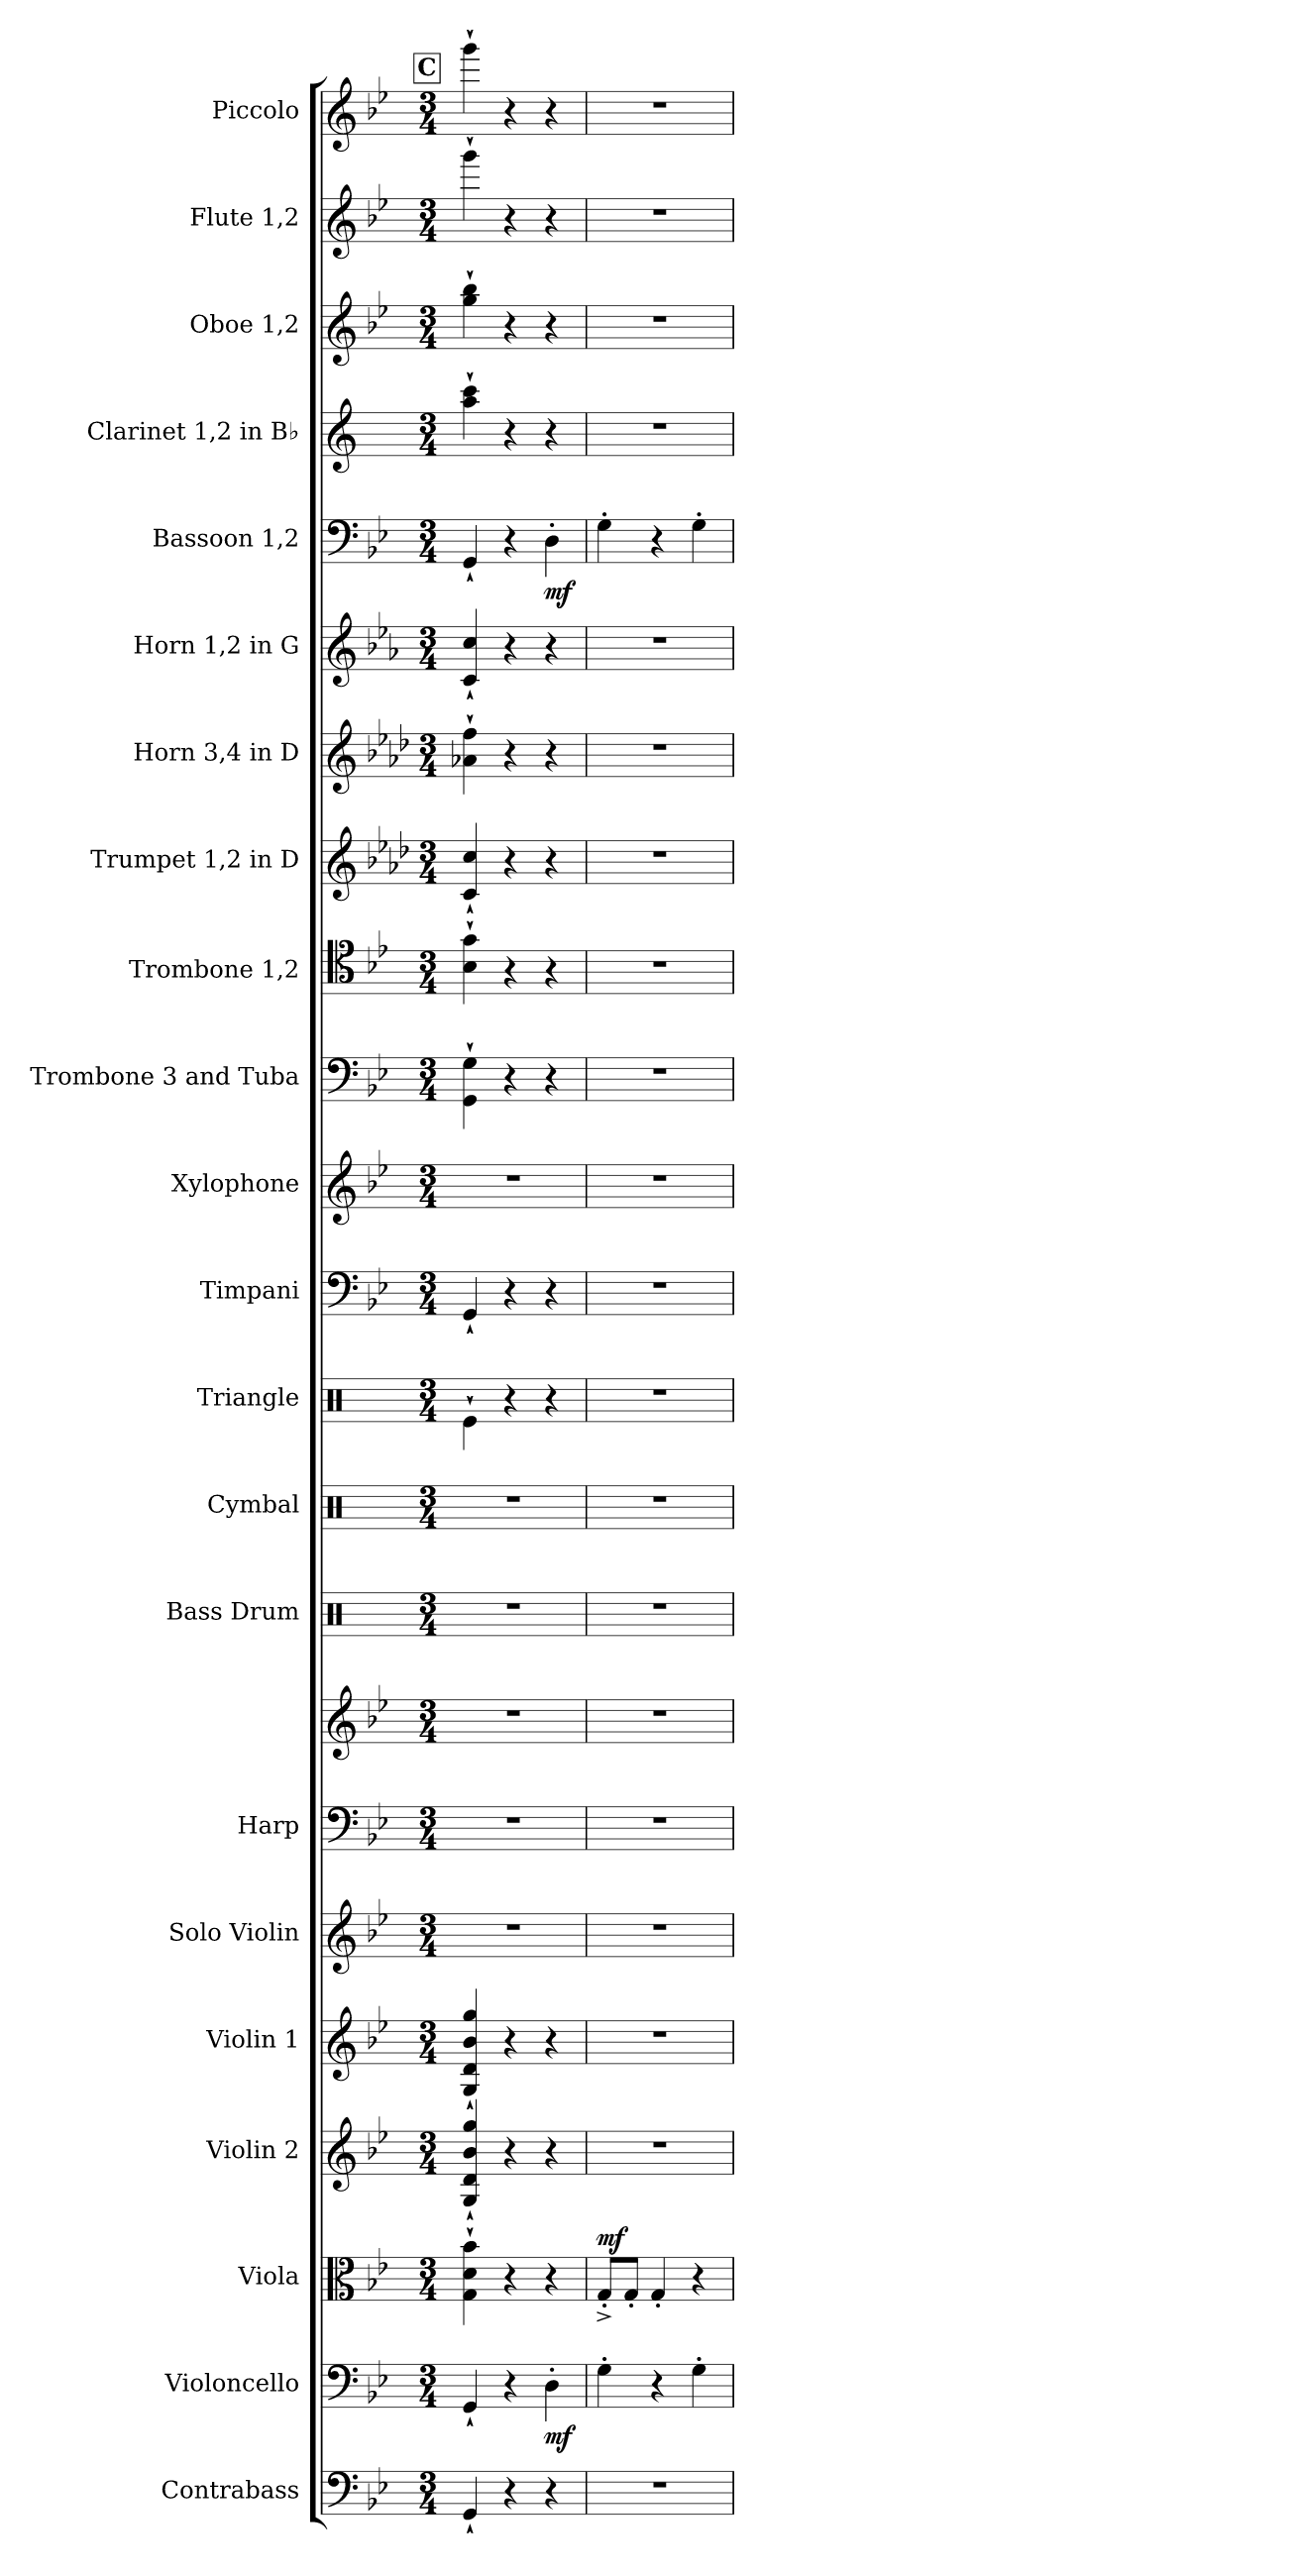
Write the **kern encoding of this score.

**kern	**kern	**dynam	**kern	**dynam	**kern	**kern	**kern	**kern	**kern	**kern	**kern	**kern	**kern	**kern	**kern	**kern	**kern	**kern	**kern	**kern	**dynam	**kern	**kern	**kern	**kern
*part22	*part21	*part21	*part20	*part20	*part19	*part18	*part17	*part16	*part16	*part15	*part14	*part13	*part12	*part11	*part10	*part9	*part8	*part7	*part6	*part5	*part5	*part4	*part3	*part2	*part1
*staff23	*staff22	*staff22	*staff21	*staff21	*staff20	*staff19	*staff18	*staff17	*staff16	*staff15	*staff14	*staff13	*staff12	*staff11	*staff10	*staff9	*staff8	*staff7	*staff6	*staff5	*staff5	*staff4	*staff3	*staff2	*staff1
*I"Contrabass	*I"Violoncello	*	*I"Viola	*	*I"Violin 2	*I"Violin 1	*I"Solo Violin	*I"Harp	*	*I"Bass Drum	*I"Cymbal	*I"Triangle	*I"Timpani	*I"Xylophone	*I"Trombone 3 and Tuba	*I"Trombone 1,2	*I"Trumpet 1,2 in D	*I"Horn 3,4 in D	*I"Horn 1,2 in G	*I"Bassoon 1,2	*	*I"Clarinet 1,2 in B♭	*I"Oboe 1,2	*I"Flute 1,2	*I"Piccolo
*I'Cb.	*I'Vc.	*	*I'Vla.	*	*I'Vln. 2	*I'Vln. 1	*I'Solo Vln.	*I'Hrp.	*	*I'B.D	*I'Cym.	*I'Trgl.	*I'Timp.	*I'Xyl.	*I'Tbn. 3 and Tba.	*I'Tbn. 1,2	*I'Tpt. 1,2 in D	*I'Hn. 3,4 in D	*I'Hn. 1,2 in G	*I'Bsn. 1,2	*	*I'Cl. 1,2 in B♭	*I'Ob. 1,2	*I'Fl. 1,2	*I'Picc.
*clefF4	*clefF4	*	*clefC3	*	*clefG2	*clefG2	*clefG2	*clefF4	*clefG2	*clefX	*clefX	*clefX	*clefF4	*clefG2	*clefF4	*clefC4	*clefG2	*clefG2	*clefG2	*clefF4	*	*clefG2	*clefG2	*clefG2	*clefG2
*ITrd7c12	*	*	*	*	*	*	*	*	*	*	*	*	*	*ITrd-7c-12	*	*	*ITrd-1c-2	*ITrd6c10	*ITrd3c5	*	*	*ITrd1c2	*	*	*ITrd-7c-12
*k[b-e-]	*k[b-e-]	*	*k[b-e-]	*	*k[b-e-]	*k[b-e-]	*k[b-e-]	*k[b-e-]	*k[b-e-]	*k[]	*k[]	*k[]	*k[b-e-]	*k[b-e-]	*k[b-e-]	*k[b-e-]	*k[b-e-]	*k[b-e-]	*k[b-e-]	*k[b-e-]	*	*k[b-e-]	*k[b-e-]	*k[b-e-]	*k[b-e-]
*M3/4	*M3/4	*	*M3/4	*	*M3/4	*M3/4	*M3/4	*M3/4	*M3/4	*M3/4	*M3/4	*M3/4	*M3/4	*M3/4	*M3/4	*M3/4	*M3/4	*M3/4	*M3/4	*M3/4	*	*M3/4	*M3/4	*M3/4	*M3/4
!!LO:REH:place=s1:a:B:fs=14:t=C
=137	=137	=137	=137	=137	=137	=137	=137	=137	=137	=137	=137	=137	=137	=137	=137	=137	=137	=137	=137	=137	=137	=137	=137	=137	=137
4GGG`/	4GG`/	.	4G\` 4d\` 4b-\`	.	4G/` 4d/` 4b-/` 4gg/`	4G/` 4d/` 4b-/` 4gg/`	2.r	2.r	2.r	2.r	2.r	4Re`\	4GG`/	2.r	4GG\` 4G\`	4B-\` 4g\`	4d/` 4dd/`	4B-X\` 4g\`	4G/` 4g/`	4GG`/	.	4gg\` 4bb-\`	4gg\` 4bb-\`	4ggg`\	4gggg`\
4r	4r	.	4r	.	4r	4r	.	.	.	.	.	4r	4r	.	4r	4r	4r	4r	4r	4r	.	4r	4r	4r	4r
!	!	!LO:DY:b	!	!	!	!	!	!	!	!	!	!	!	!	!	!	!	!	!	!	!LO:DY:b	!	!	!	!
4r	4D'\	mf	4r	.	4r	4r	.	.	.	.	.	4r	4r	.	4r	4r	4r	4r	4r	4D'\	mf	4r	4r	4r	4r
=138	=138	=138	=138	=138	=138	=138	=138	=138	=138	=138	=138	=138	=138	=138	=138	=138	=138	=138	=138	=138	=138	=138	=138	=138	=138
!	!	!	!	!LO:DY:a	!	!	!	!	!	!	!	!	!	!	!	!	!	!	!	!	!	!	!	!	!
2.r	4G'\	.	8G'^/L	mf	2.r	2.r	2.r	2.r	2.r	2.r	2.r	2.r	2.r	2.r	2.r	2.r	2.r	2.r	2.r	4G'\	.	2.r	2.r	2.r	2.r
.	.	.	8G'/J	.	.	.	.	.	.	.	.	.	.	.	.	.	.	.	.	.	.	.	.	.	.
.	4r	.	4G'/	.	.	.	.	.	.	.	.	.	.	.	.	.	.	.	.	4r	.	.	.	.	.
.	4G'\	.	4r	.	.	.	.	.	.	.	.	.	.	.	.	.	.	.	.	4G'\	.	.	.	.	.
=	=	=	=	=	=	=	=	=	=	=	=	=	=	=	=	=	=	=	=	=	=	=	=	=	=
*-	*-	*-	*-	*-	*-	*-	*-	*-	*-	*-	*-	*-	*-	*-	*-	*-	*-	*-	*-	*-	*-	*-	*-	*-	*-
